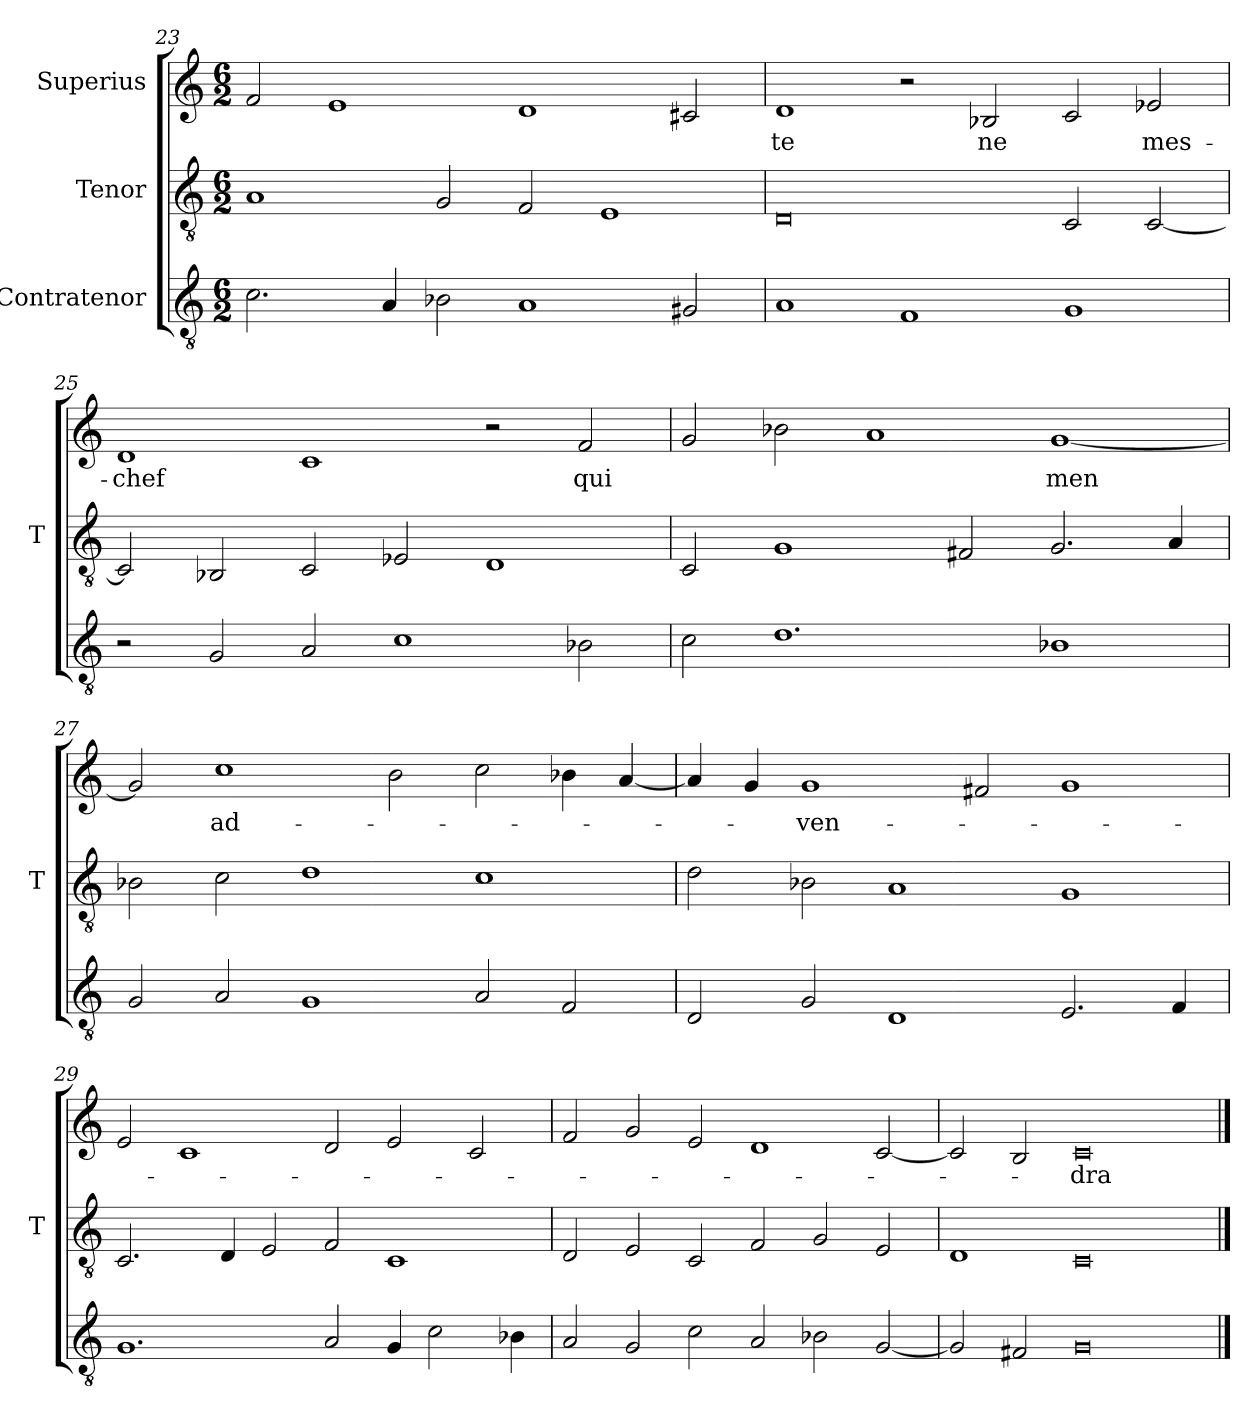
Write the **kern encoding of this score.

**kern	**kern	**kern	**text
*part3	*part2	*part1	*part1
*staff3	*staff2	*staff1	*staff1
*I"Contratenor	*I"Tenor	*I"Superius	*
*	*I'T	*	*
*clefGv2	*clefGv2	*clefG2	*
*M6/2	*M6/2	*M6/2	*
=23	=23	=23	=23
2.c	1A	2f	.
.	.	1e	.
4A	.	.	.
2B-X	2G	.	.
1A	2F	1d	.
.	1E	.	.
2G#X	.	2c#X	.
=24	=24	=24	=24
1A	0D	1d	-te
1F	.	2r	.
.	.	2B-X	-ne
1G	2C	2c	.
.	[2C	2e-X	mes-
=25	=25	=25	=25
2r	2C]	1d	-chef
2G	2BB-X	.	.
2A	2C	1c	.
1c	2E-X	.	.
.	1D	2r	.
2B-X	.	2f	-qui
=26	=26	=26	=26
2c	2C	2g	.
1.d	1G	2b-X	.
.	.	1a	.
.	2F#X	.	.
1B-X	2.G	[1g	-men
.	4A	.	.
=27	=27	=27	=27
2G	2B-X	2g]	.
2A	2c	1cc	ad-
1G	1d	.	.
.	.	2b	.
2A	1c	2cc	.
2F	.	4b-X	.
.	.	[4a	.
=28	=28	=28	=28
2D	2d	4a]	.
.	.	4g	.
2G	2B-X	1g	-ven-
1D	1A	.	.
.	.	2f#X	.
2.E	1G	1g	.
4F	.	.	.
=29	=29	=29	=29
1.G	2.C	2e	.
.	.	1c	.
.	4D	.	.
.	2E	.	.
2A	2F	2d	.
4G	1C	2e	.
2c	.	.	.
.	.	2c	.
4B-X	.	.	.
=30	=30	=30	=30
2A	2D	2f	.
2G	2E	2g	.
2c	2C	2e	.
2A	2F	1d	.
2B-X	2G	.	.
[2G	2E	[2c	.
=31	=31	=31	=31
2G]	1D	2c]	.
2F#X	.	2B	.
0G	0C	0c	-dra
==	==	==	==
*-	*-	*-	*-
